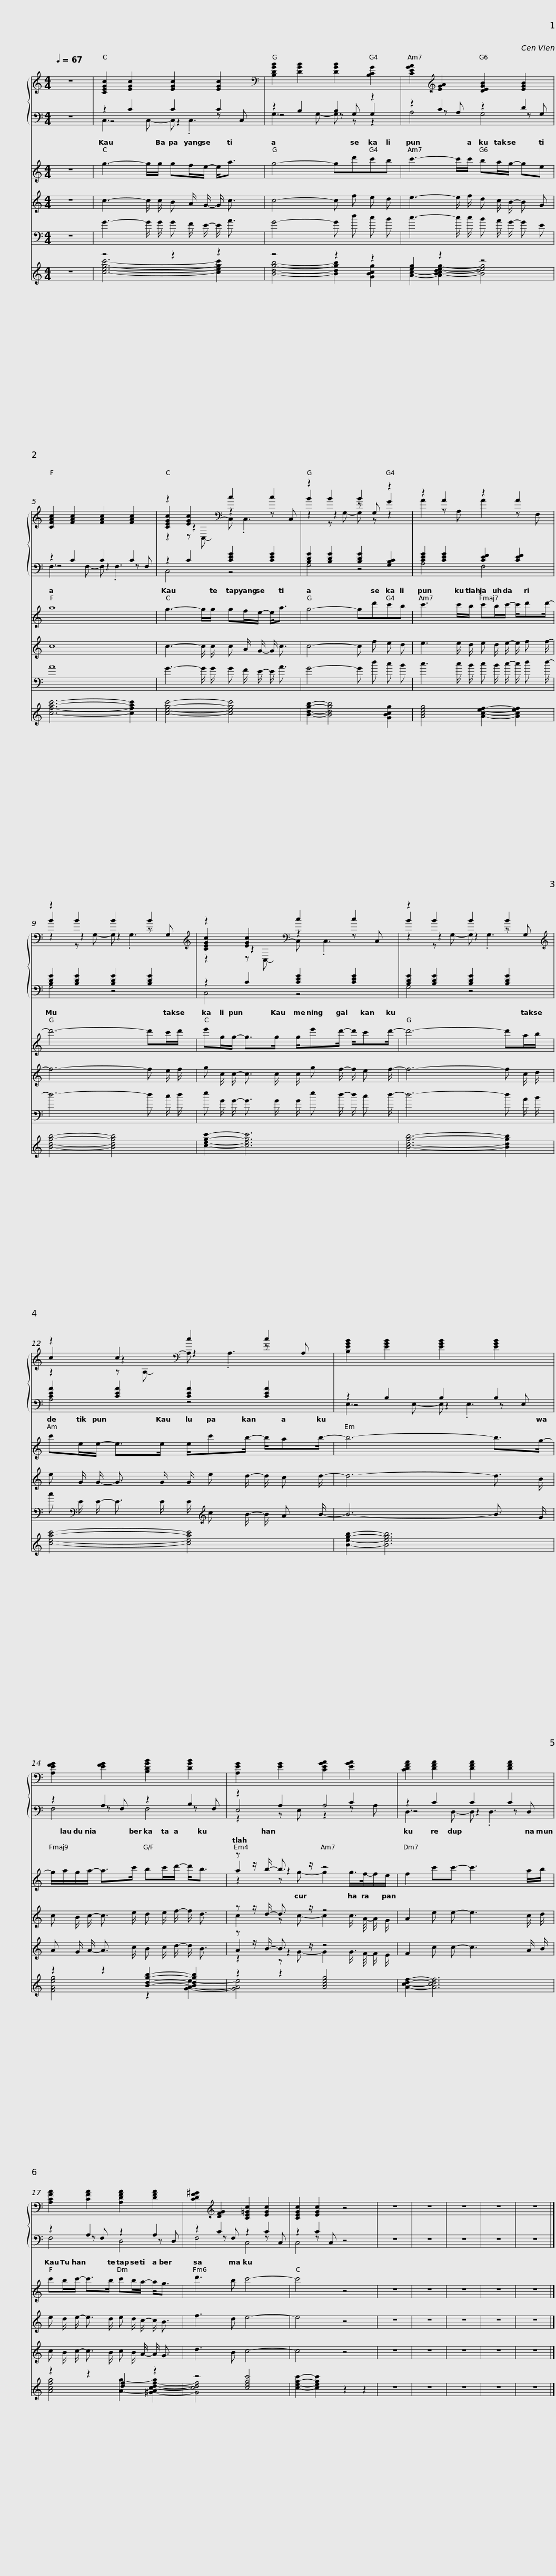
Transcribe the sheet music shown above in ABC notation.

X:1
%%score { ( 1 5 6 ) | ( 2 3 4 ) } ( 7 8 9 ) ( 10 11 ) ( 12 13 14 ) ( 15 16 )
L:1/8
Q:1/4=67
M:4/4
I:linebreak $
K:C
V:1 treble
V:5 treble
V:6 treble
V:2 bass
V:3 bass
V:4 bass
V:7 treble
V:8 treble
V:9 treble
V:10 treble
V:11 treble
V:12 bass
V:13 bass
V:14 bass
V:15 treble
V:16 treble
V:1
 z8 | [CEGc]2 [EGc]2 [EGc]2 [EGc]2 |[K:bass] [B,DGB]2 [DGB]2 [DGB]2 [B,CG]2 | [CEGA]2[K:treble] [EGA]2 [DEGB]2 [EGB]2 | [CFAc]2 [FAc]2 [FAc]2 [FAc]2 |$ %5
 z2 [EGc]2[K:bass] c2 c2 | z2 B2 B2 z2 | z2 A2 z2 A2 | z2 B2 B2 B2 |$[K:treble] z2 [EGc]2[K:bass] c2 c2 | %10
 z2 B2 B2 B2 |[K:treble] z2 c2[K:bass] c2 c2 | [B,EGB]2 [EGB]2 [EGB]2 [EGB]2 |$ [A,EFG]2 [EFG]2 [B,DGB]2 [DGB]2 | [A,EG]2 [EG]2 [CEGA]2 [EGA]2 | %15
 [CDFA]2 [DFA]2 [DFA]2 [DFA]2 |$ [A,CFA]2 [CFA]2 [A,DFA]2 [DFA]2 | [CDF^G]2[K:treble] [DFG]2 [CE=Gc]2 [EGc]2 | [CEGc]2 [EGc]2 z4 | z8 | %20
 z8 | z8 | z8 | z8 |] %24
V:2
 z8 | z2 C2 C2 C2 | z2 B,2 B,2 z2 | z2 C2 z2 D2 | z2 C2 C2 C2 |$ %5
 z2 C2 [CEG]2 [CEG]2 | [B,DG]2 [B,DG]2 [B,DG]2 [G,B,C]2 | [CEG]2 [CEG]2 [CEF]2 [CEF]2 | [B,DG]2 [B,DG]2 [B,DG]2 [B,DG]2 |$ z2 C2 [CEG]2 [CEG]2 | %10
 [B,DG]2 [B,DG]2 [B,DG]2 [B,DG]2 | [CEA]2 [CEA]2 [CEA]2 [CEA]2 | z2 B,2 B,2 B,2 |$ z2 A,2 z2 B,2 | z2 A,2 A,4 | %15
 z2 C2 C2 C2 |$ z2 A,2 z2 A,2 | z2 C2 z2 C2 | z2 C2 z4 | z8 | %20
 z8 | z8 | z8 | z8 |] %24
V:3
 x8 | z4 z2 z C, | z4 z G, G,2 | z2 z A, z2 z G, | z4 z2 z F, |$ %5
 C,4 z4 | G,4 z4 | A,4 F,4 | G,4 z4 |$ C,4 z4 | %10
 G,4 z4 | A,4 z4 | z4 z2 z E, |$ z2 z F, z2 z F, | E,4 z2 C2 | %15
 z4 z2 z D, |$ z2 z F, z2 z D, | z2 z F, z2 z C, | z2 z C, z4 | x8 | %20
 x8 | x8 | x8 | x8 |] %24
V:4
 x8 | C,3 C,- C, .C,3 | G,3 G,- G, z z2 | A,4 G,4 | F,3 F,- F, .F,3 |$ %5
 x8 | x8 | x8 | x8 |$ x8 | %10
 x8 | x8 | E,3 E,- E, .E,3 |$ F,4 F,4 | z2 z E, z2 z A, | %15
 D,3 D,- D, .D,3 |$ F,4 D,4 | F,4 C,4 | C,4 z4 | x8 | %20
 x8 | x8 | x8 | x8 |] %24
V:5
 x8 | x8 |[K:bass] x8 | x2[K:treble] x6 | x8 |$ %5
 [CEGc]2 z2[K:bass] z2 z C, | B2 z2 z G, G2 | A2 z A, A2 z F, | B2 z2 z2 z G, |$[K:treble] [CEGc]2 z2[K:bass] z2 z C, | %10
 B2 z2 z2 z G, |[K:treble] c2 z2[K:bass] z2 z A, | x8 |$ x8 | x8 | %15
 x8 |$ x8 | x2[K:treble] x6 | x8 | x8 | %20
 x8 | x8 | x8 | x8 |] %24
V:6
 x8 | x8 |[K:bass] x8 | x2[K:treble] x6 | x8 |$ %5
 z2 z[K:bass] C,- C, .C,3 | z2 z G,- G, z z2 | x8 | z2 z G,- G, .G,3 |$[K:treble] z2 z[K:bass] C,- C, .C,3 | %10
 z2 z G,- G, .G,3 |[K:treble] z2 z[K:bass] A,- A, .A,3 | x8 |$ x8 | x8 | %15
 x8 |$ x8 | x2[K:treble] x6 | x8 | x8 | %20
 x8 | x8 | x8 | x8 |] %24
V:7
 z8 | g3- g/g/ gf/e/- e<a | g4- gd'c'b | c'3- c'/c'/ ba/g/- ge | a8 |$ %5
 g3- g/g/ gf/e/- e<a | g4- gd'c'b | c'3 c'/b/ c'b/c'/- c'/d'd'/- | d'6- d'c'/d'/ |$ e'g/g/- g>g g/e'd'/- d'/c'd'/- | %10
 d'6- d'a/b/ | c'e/e/- e>e e/c'b/- b/ab/- | b6- b>g- |$ g/a/g/a/- a>c' bc'/d'/- d'<b | z z/ b/- b3/2 z/ z4 | %15
 f2 c'c'- c'3 a/b/ |$ c'b/c'/- c'>b c'b/a/- a<g | d'3 b c'4- | c'4 z4 | z8 | %20
 z8 | z8 | z8 | z8 |] %24
V:8
 x8 | x8 | x8 | x8 | x8 |$ %5
 x8 | x8 | x8 | x8 |$ x8 | %10
 x8 | x8 | x8 |$ x8 | a2 z2 z4 | %15
 x8 |$ x8 | x8 | x8 | x8 | %20
 x8 | x8 | x8 | x8 |] %24
V:9
 x8 | x8 | x8 | x8 | x8 |$ %5
 x8 | x8 | x8 | x8 |$ x8 | %10
 x8 | x8 | x8 |$ x8 | z2 z g- g2 g/>f/-f/e/ | %15
 x8 |$ x8 | x8 | x8 | x8 | %20
 x8 | x8 | x8 | x8 |] %24
V:10
 z8 | c3- c/ c/ B A/ G/- G/ c3/2 | c4- c f e d | e3- e/ f/ d c/ B/- B G | c8 |$ %5
 c3- c/ c/ c A/ G/- G/ c3/2 | c4- c f e d | e3 e/ d/ e d/ e/- e/ f f/- | f6- f e/ f/ |$ g c/ c/- c3/2 c/ c/ g f/- f/ e f/- | %10
 f6- f c/ d/ | e G/ G/- G3/2 G/ G/ e d/- d/ c d/- | d6- d3/2 B/ |$ c B/ c/- c3/2 e/ d e/ f/- f/ d3/2 | z z/ d/- d3/2 z/ z4 | %15
 A2 e e- e3 c/ d/ |$ e d/ e/- e3/2 d/ e d/ c/- c/ B3/2 | f3 d e4- | e4 z4 | z8 | %20
 z8 | z8 | z8 | z8 |] %24
V:11
 x8 | x8 | x8 | x8 | x8 |$ %5
 x8 | x8 | x8 | x8 |$ x8 | %10
 x8 | x8 | x8 |$ x8 | c2 z c- c2 c3/4 A/4- A/ G/ | %15
 x8 |$ x8 | x8 | x8 | x8 | %20
 x8 | x8 | x8 | x8 |] %24
V:12
 z8 | G3- G/ G/ G F/ E/- E/ A3/2 | G4- G d c B | c3- c/ c/ B A/ G/- G E | A8 |$ %5
 G3- G/ G/ G F/ E/- E/ A3/2 | G4- G d c B | c3 c/ B/ c B/ c/- c/ d d/- | d6- d c/ d/ |$ e G/ G/- G3/2 G/ G/ e d/- d/ c d/- | %10
 d6- d A/ B/ | c[K:bass] E/ E/- E3/2 E/ E/[K:treble] c B/- B/ A B/- | B6- B3/2 G/ |$ A G/ A/- A3/2 c/ B c/ d/- d/ B3/2 | z z/ B/- B3/2 z/ z4 | %15
 F2 c c- c3 A/ B/ |$ c B/ c/- c3/2 B/ c B/ A/- A/ G3/2 | d3 B c4- | c4 z4 | z8 | %20
 z8 | z8 | z8 | z8 |] %24
V:13
 x8 | x8 | x8 | x8 | x8 |$ %5
 x8 | x8 | x8 | x8 |$ x8 | %10
 x8 | x[K:bass] x7/2[K:treble] x7/2 | x8 |$ x8 | A2 z2 z4 | %15
 x8 |$ x8 | x8 | x8 | x8 | %20
 x8 | x8 | x8 | x8 |] %24
V:14
 x8 | x8 | x8 | x8 | x8 |$ %5
 x8 | x8 | x8 | x8 |$ x8 | %10
 x8 | x[K:bass] x7/2[K:treble] x7/2 | x8 |$ x8 | z2 z G- G2 G3/4 F/4- F/ E/ | %15
 x8 |$ x8 | x8 | x8 | x8 | %20
 x8 | x8 | x8 | x8 |] %24
V:15
 z8 | z4 z2 z2 | z4 z2 z2 | [eg]2 z2 z4 | [cfac']6- [cfac']2 |$ %5
 [cegc']4- [cegc']4 | [Bdgb]2- [Bdgb]4 [GBcg]2 | [Aceg]4 [Acef]2- [Acef]2 | [Bdgb]4- [Bdgb]4 |$ [cegc']2- [cegc']6 | %10
 [Bdgb]6- [Bdgb]2 | [ceac']4- [ceac']4 | [Begb]2- [Begb]6 |$ z2 z2 [Bdgb]2- [Bdgb]2 | z2 z2 [Aceg]4 | %15
 [Acdf]2- [Acdf]6 |$ z2 z2 [df]2 z2 | z4 [cegc']4 | [cegc']2- [cegc']2 z2 z2 | z8 | %20
 z8 | z8 | z8 | z8 |] %24
V:16
 x8 | [cegc']6- [cegc']2 | [Bdgb]4- [Bdgb]2 [GBcg]2 | [Ac]2- [AB-cd-e-g-]2 [Bdeg]4 | x8 |$ %5
 x8 | x8 | x8 | x8 |$ x8 | %10
 x8 | x8 | x8 |$ [FAeg]4 z2 [GAe]2- | [GAe]4 x4 | %15
 x8 |$ [Acfa]4 [Aa]2- [^G-Ac-d-f-a]2 | [Gcdf]4 x4 | x8 | x8 | %20
 x8 | x8 | x8 | x8 |] %24
